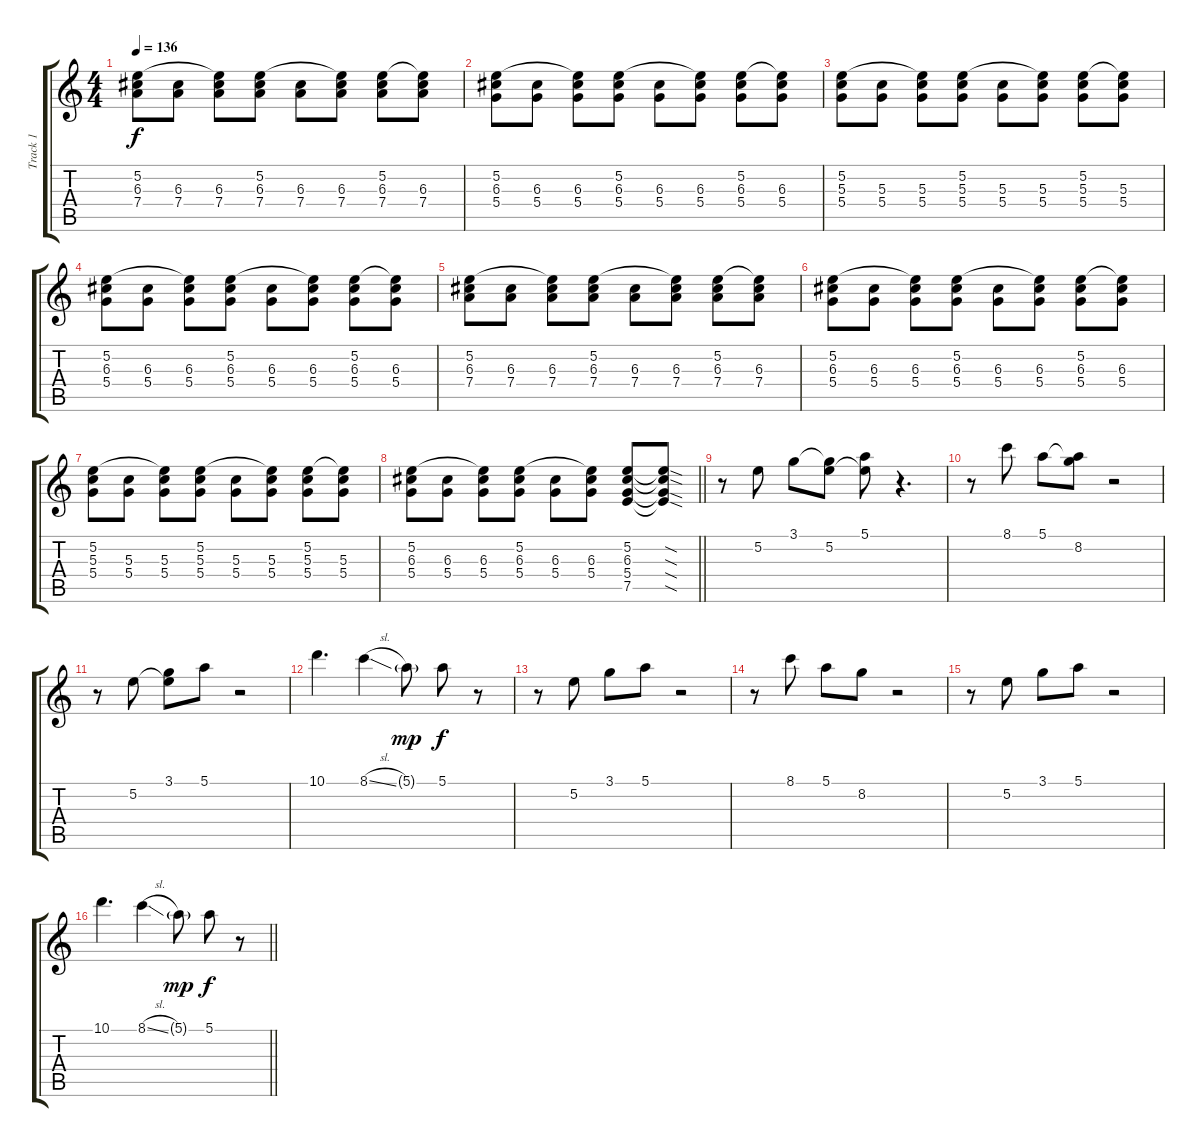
\track ("Track 1" "Track 1") {instrument overdrivenguitar}
\staff {score tabs}
\tuning (E4 B3 G3 D3 A2 E2) {hide}
\ts (4 4)
\tempo 136
\clef g2
\ks c
(5.2 6.3 7.4).8{dy f} (6.3 7.4).8 (5.2{t} 6.3 7.4).8 (5.2 6.3 7.4).8 (6.3 7.4).8 (5.2{t} 6.3 7.4).8 (5.2 6.3 7.4).8 (5.2{t} 6.3 7.4).8 |
(5.2 6.3 5.4).8 (6.3 5.4).8 (5.2{t} 6.3 5.4).8 (5.2 6.3 5.4).8 (6.3 5.4).8 (5.2{t} 6.3 5.4).8 (5.2 6.3 5.4).8 (5.2{t} 6.3 5.4).8 |
(5.2 5.3 5.4).8 (5.3 5.4).8 (5.2{t} 5.3 5.4).8 (5.2 5.3 5.4).8 (5.3 5.4).8 (5.2{t} 5.3 5.4).8 (5.2 5.3 5.4).8 (5.2{t} 5.3 5.4).8 |
(5.2 6.3 5.4).8 (6.3 5.4).8 (5.2{t} 6.3 5.4).8 (5.2 6.3 5.4).8 (6.3 5.4).8 (5.2{t} 6.3 5.4).8 (5.2 6.3 5.4).8 (5.2{t} 6.3 5.4).8 |
(5.2 6.3 7.4).8 (6.3 7.4).8 (5.2{t} 6.3 7.4).8 (5.2 6.3 7.4).8 (6.3 7.4).8 (5.2{t} 6.3 7.4).8 (5.2 6.3 7.4).8 (5.2{t} 6.3 7.4).8 |
(5.2 6.3 5.4).8 (6.3 5.4).8 (5.2{t} 6.3 5.4).8 (5.2 6.3 5.4).8 (6.3 5.4).8 (5.2{t} 6.3 5.4).8 (5.2 6.3 5.4).8 (5.2{t} 6.3 5.4).8 |
(5.2 5.3 5.4).8 (5.3 5.4).8 (5.2{t} 5.3 5.4).8 (5.2 5.3 5.4).8 (5.3 5.4).8 (5.2{t} 5.3 5.4).8 (5.2 5.3 5.4).8 (5.2{t} 5.3 5.4).8 |
\barLineRight lightlight
(5.2 6.3 5.4).8 (6.3 5.4).8 (5.2{t} 6.3 5.4).8 (5.2 6.3 5.4).8 (6.3 5.4).8 (5.2{t} 6.3 5.4).8 (5.2 6.3 5.4 7.5).8 (5.2{sod t} 6.3{sod t} 5.4{sod t} 7.5{sod t}).8 |
r.8 5.2.8 3.1.8 (3.1{t} 5.2).8 (5.1 5.2{t}).8 r.4{d} |
r.8 8.1.8 5.1.8 (5.1{t} 8.2).8 r.2 |
r.8 5.2.8 (3.1 5.2{t}).8 5.1.8 r.2 |
10.1.4{d} 8.1{sl}.4 5.1{g}.8{dy mp} 5.1.8{dy f} r.8 |
r.8 5.2.8 3.1.8 5.1.8 r.2 |
r.8 8.1.8 5.1.8 8.2.8 r.2 |
r.8 5.2.8 3.1.8 5.1.8 r.2 |
\barLineRight lightlight
10.1.4{d} 8.1{sl}.4 5.1{g}.8{dy mp} 5.1.8{dy f} r.8
